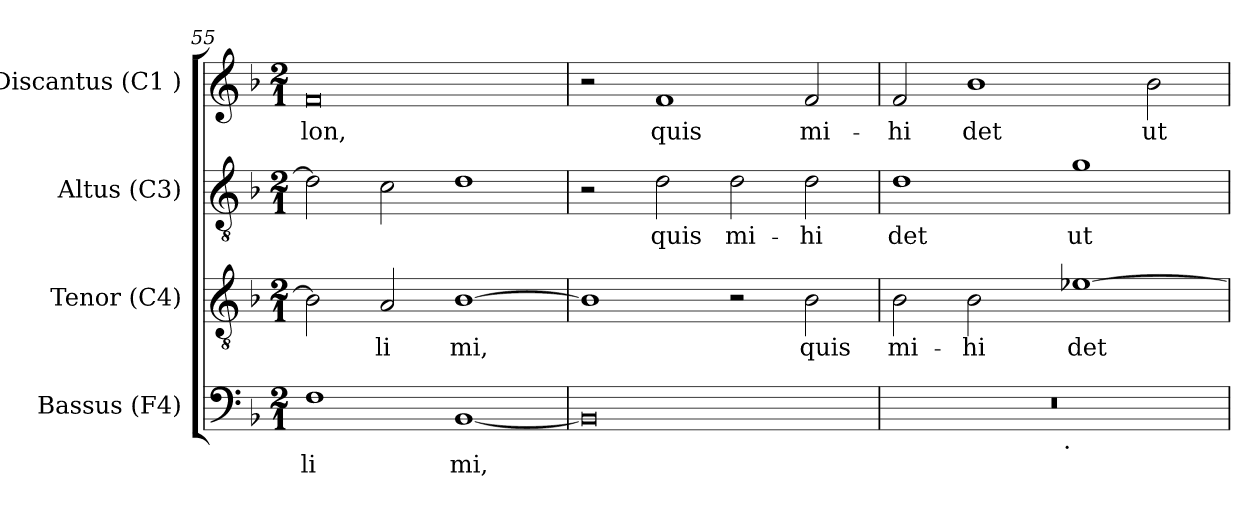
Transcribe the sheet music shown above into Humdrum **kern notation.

**kern	**text	**kern	**text	**kern	**text	**kern	**text
*part4	*part4	*part3	*part3	*part2	*part2	*part1	*part1
*staff4	*staff4	*staff3	*staff3	*staff2	*staff2	*staff1	*staff1
*I"Bassus (F4)	*	*I"Tenor (C4)	*	*I"Altus (C3)	*	*I"Discantus (C1 )	*
*I'B.	*	*I'T.	*	*I'A.	*	*I'D.	*
*clefF4	*	*clefGv2	*	*clefGv2	*	*clefG2	*
*k[b-]	*	*k[b-]	*	*k[b-]	*	*k[b-]	*
*F:	*	*F:	*	*F:	*	*F:	*
*M2/1	*	*M2/1	*	*M2/1	*	*M2/1	*
=55	=55	=55	=55	=55	=55	=55	=55
!	!LO:LY:b	!	!LO:LY:b:cj	!	!LO:LY:b:cj	!	!LO:LY:b:cj
1F	-li	2B-\]	--	2d\]	.	0f	-lon,
!	!	!	!LO:LY:b:cj	!	!LO:LY:b:cj	!	!
.	.	2A/	-li	2c\	.	.	.
!	!LO:LY:b	!	!LO:LY:b:cj	!	!LO:LY:b:cj	!	!
[<1BB-	mi,	[<1B-	mi,	1d	.	.	.
!!LO:PB:g=z
=56	=56	=56	=56	=56	=56	=56	=56
!	!LO:LY:b	!	!LO:LY:b:cj	!	!	!	!
0BB-]	.	1B-]	.	2r	.	2r	.
!	!	!	!	!	!LO:LY:b:cj	!	!LO:LY:b:cj
.	.	.	.	2d\	quis	1f	quis
!	!	!	!	!	!LO:LY:b:cj	!	!
.	.	2r	.	2d\	mi-	.	.
!	!	!	!LO:LY:b:cj	!	!LO:LY:b:cj	!	!LO:LY:b:cj
.	.	2B-\	quis	2d\	-hi	2f/	mi-
=57	=57	=57	=57	=57	=57	=57	=57
!	!	!	!LO:LY:b:cj	!	!LO:LY:b:cj	!	!LO:LY:b:cj
*^	*	*	*	*	*	*	*
0r	2ryy	.	2B-\	mi-	1d	det	2f/	-hi
!	!	!	!	!LO:LY:b:cj	!	!	!	!LO:LY:b:cj
.	4ryy	.	2B-\	-hi	.	.	1b-	det
.	8...ryy	.	.	.	.	.	.	.
!	!LO:TX:b:t=.	!	!	!	!	!	!	!
.	1ryy	.	.	.	.	.	.	.
!	!	!	!	!LO:LY:b:cj	!	!LO:LY:b:cj	!	!
.	.	.	[>1e-	det	1g	ut	.	.
!	!	!	!	!	!	!	!	!LO:LY:b:cj
.	.	.	.	.	.	.	2b-\	ut
.	64ryy	.	.	.	.	.	.	.
*v	*v	*	*	*	*	*	*	*
=	=	=	=	=	=	=	=
*-	*-	*-	*-	*-	*-	*-	*-
